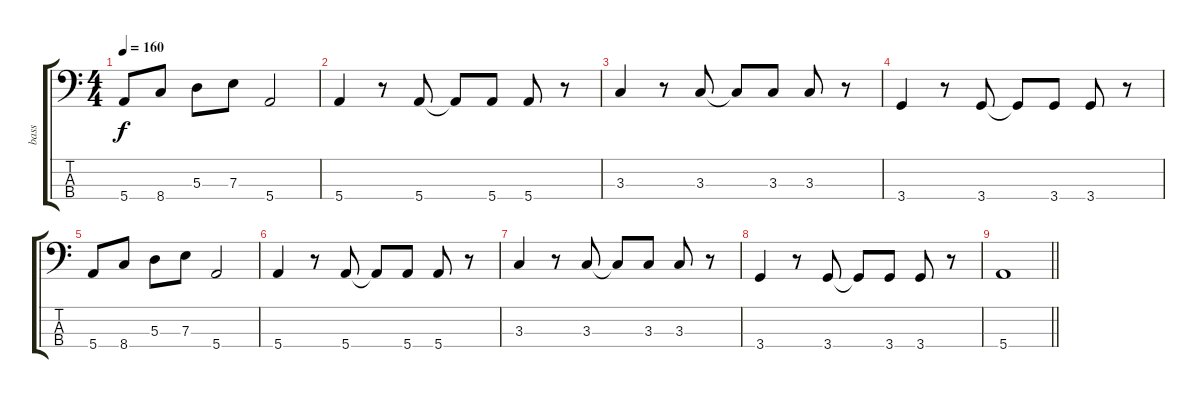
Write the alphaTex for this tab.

\track ("bass" "bass") {instrument electricbassfinger}
\staff {score tabs}
\tuning (G2 D2 A1 E1) {hide}
\ts (4 4)
\tempo 160
\clef f4
\ks c
5.4.8{dy f} 8.4.8 5.3.8 7.3.8 5.4.2 |
5.4.4 r.8 5.4.8 5.4{t}.8 5.4.8 5.4.8 r.8 |
3.3.4 r.8 3.3.8 3.3{t}.8 3.3.8 3.3.8 r.8 |
3.4.4 r.8 3.4.8 3.4{t}.8 3.4.8 3.4.8 r.8 |
5.4.8 8.4.8 5.3.8 7.3.8 5.4.2 |
5.4.4 r.8 5.4.8 5.4{t}.8 5.4.8 5.4.8 r.8 |
3.3.4 r.8 3.3.8 3.3{t}.8 3.3.8 3.3.8 r.8 |
3.4.4 r.8 3.4.8 3.4{t}.8 3.4.8 3.4.8 r.8 |
\barLineRight lightlight
5.4.1
